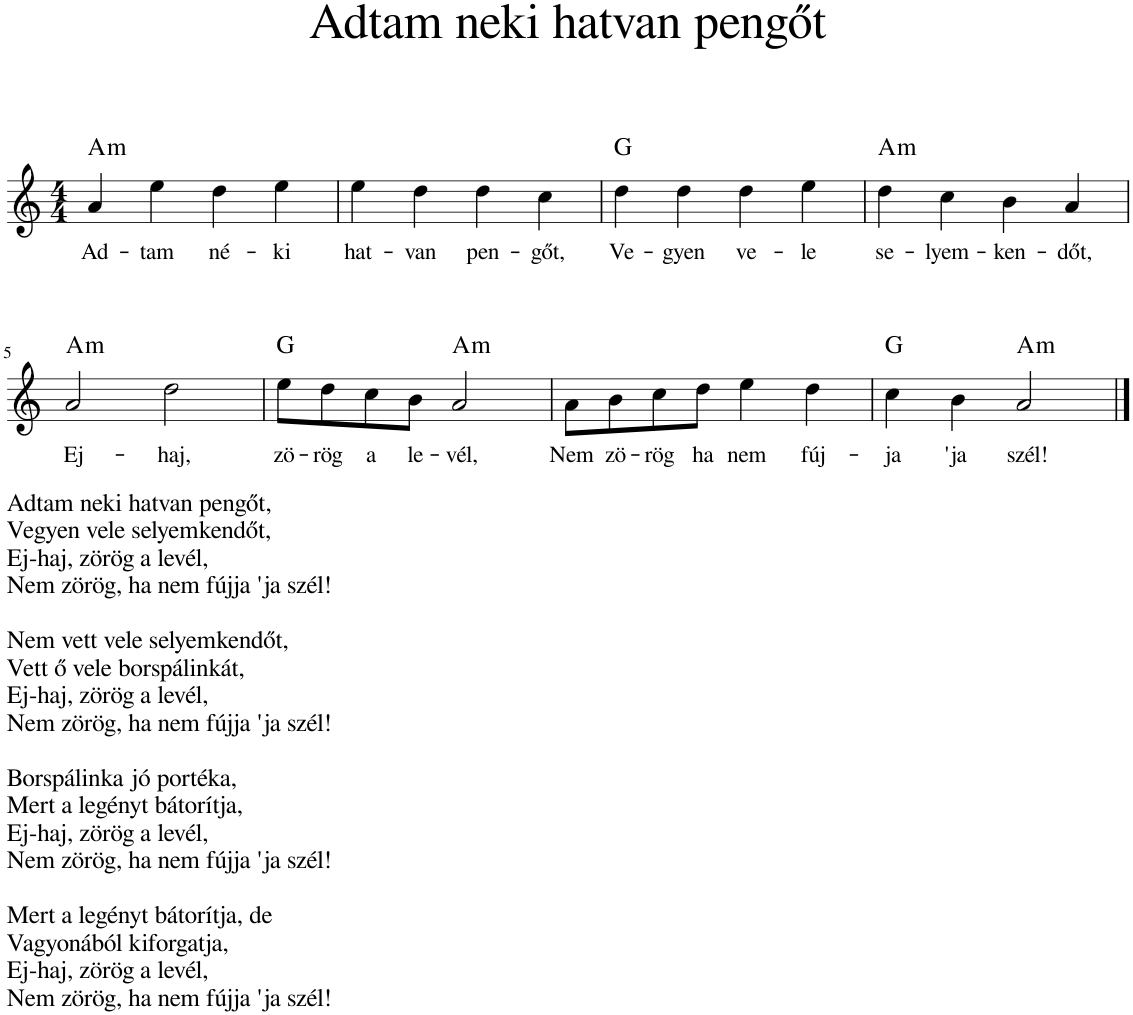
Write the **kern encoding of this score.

**kern	**text	**harte
*part1	*part1	*part1
*staff1	*staff1	*
*I"Piano	*	*
*I'Pno.	*	*
*clefG2	*	*
*k[]	*	*
*M4/4	*	*
=1	=1	=1
!	!LO:LY:b	!LO:H:kt=m
4a/	Ad-	A:min
!	!LO:LY:b	!
4ee\	-tam	.
!	!LO:LY:b	!
4dd\	né-	.
!	!LO:LY:b	!
4ee\	-ki	.
=2	=2	=2
!	!LO:LY:b	!
4ee\	hat-	.
!	!LO:LY:b	!
4dd\	-van	.
!	!LO:LY:b	!
4dd\	pen-	.
!	!LO:LY:b	!
4cc\	-gőt,	.
=3	=3	=3
!	!LO:LY:b	!
4dd\	Ve-	G:maj
!	!LO:LY:b	!
4dd\	-gyen	.
!	!LO:LY:b	!
4dd\	ve-	.
!	!LO:LY:b	!
4ee\	-le	.
=4	=4	=4
!	!LO:LY:b	!LO:H:kt=m
4dd\	se-	A:min
!	!LO:LY:b	!
4cc\	-lyem-	.
!	!LO:LY:b	!
4b\	-ken-	.
!	!LO:LY:b	!
4a/	-dőt,	.
!!LO:LB:g=z
=5	=5	=5
!LO:TX:b:t=Adtam neki hatvan pengőt,	!	!
!LO:TX:b:t=Vegyen vele selyemkendőt,	!	!
!LO:TX:b:t=Ej-haj, zörög a levél,	!	!
!LO:TX:b:t=Nem zörög, ha nem fújja 'ja szél!	!	!
!LO:TX:b:t=Nem vett vele selyemkendőt,	!	!
!LO:TX:b:t=Vett ő vele borspálinkát,	!	!
!LO:TX:b:t=Ej-haj, zörög a levél,	!	!
!LO:TX:b:t=Nem zörög, ha nem fújja 'ja szél!	!	!
!LO:TX:b:t=Borspálinka jó portéka,	!	!
!LO:TX:b:t=Mert a legényt bátorítja,	!	!
!LO:TX:b:t=Ej-haj, zörög a levél,	!	!
!LO:TX:b:t=Nem zörög, ha nem fújja 'ja szél!	!	!
!LO:TX:b:t=Mert a legényt bátorítja, de	!	!
!LO:TX:b:t=Vagyonából kiforgatja,	!	!
!LO:TX:b:t=Ej-haj, zörög a levél,	!	!
!LO:TX:b:t=Nem zörög, ha nem fújja 'ja szél!	!	!
!	!LO:LY:b	!LO:H:kt=m
2a/	Ej-	A:min
!	!LO:LY:b	!
2dd\	-haj,	.
=6	=6	=6
!	!LO:LY:b	!
8ee\L	zö-	G:maj
!	!LO:LY:b	!
8dd\	-rög	.
!	!LO:LY:b	!
8cc\	a	.
!	!LO:LY:b	!
8b\J	le-	.
!	!LO:LY:b	!LO:H:kt=m
2a/	-vél,	A:min
=7	=7	=7
!	!LO:LY:b	!
8a\L	Nem	.
!	!LO:LY:b	!
8b\	zö-	.
!	!LO:LY:b	!
8cc\	-rög	.
!	!LO:LY:b	!
8dd\J	ha	.
!	!LO:LY:b	!
4ee\	nem	.
!	!LO:LY:b	!
4dd\	fúj-	.
=8	=8	=8
!	!LO:LY:b	!
4cc\	-ja	G:maj
!	!LO:LY:b	!
4b\	'ja	.
!	!LO:LY:b	!LO:H:kt=m
2a/	szél!	A:min
==	==	==
*-	*-	*-
